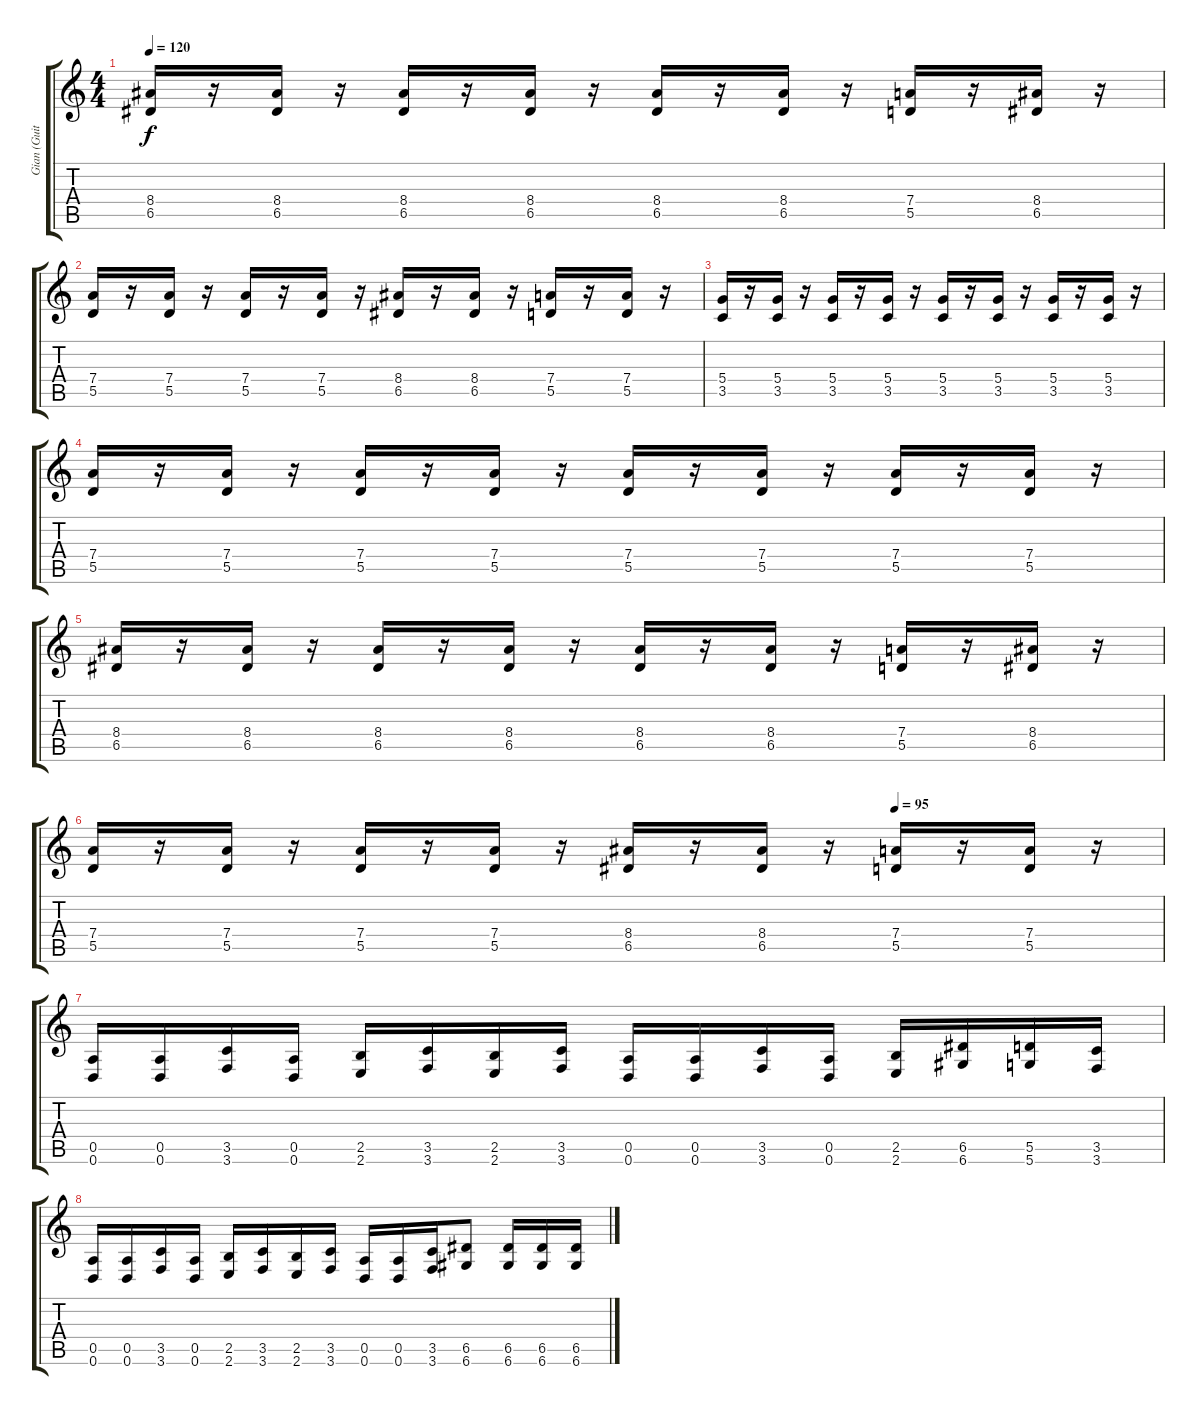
\track ("Gian (Guitar)" "Gian (Guit") {instrument distortionguitar}
\staff {score tabs}
\tuning (E4 B3 G3 D3 A2 D2) {hide}
\ts (4 4)
\tempo 120
\clef g2
\ks c
(8.4 6.5).16{dy f} r.16 (8.4 6.5).16 r.16 (8.4 6.5).16 r.16 (8.4 6.5).16 r.16 (8.4 6.5).16 r.16 (8.4 6.5).16 r.16 (7.4 5.5).16 r.16 (8.4 6.5).16 r.16 |
(7.4 5.5).16 r.16 (7.4 5.5).16 r.16 (7.4 5.5).16 r.16 (7.4 5.5).16 r.16 (8.4 6.5).16 r.16 (8.4 6.5).16 r.16 (7.4 5.5).16 r.16 (7.4 5.5).16 r.16 |
(5.4 3.5).16 r.16 (5.4 3.5).16 r.16 (5.4 3.5).16 r.16 (5.4 3.5).16 r.16 (5.4 3.5).16 r.16 (5.4 3.5).16 r.16 (5.4 3.5).16 r.16 (5.4 3.5).16 r.16 |
(7.4 5.5).16 r.16 (7.4 5.5).16 r.16 (7.4 5.5).16 r.16 (7.4 5.5).16 r.16 (7.4 5.5).16 r.16 (7.4 5.5).16 r.16 (7.4 5.5).16 r.16 (7.4 5.5).16 r.16 |
(8.4 6.5).16 r.16 (8.4 6.5).16 r.16 (8.4 6.5).16 r.16 (8.4 6.5).16 r.16 (8.4 6.5).16 r.16 (8.4 6.5).16 r.16 (7.4 5.5).16 r.16 (8.4 6.5).16 r.16 |
\tempo (95 0.75)
(7.4 5.5).16 r.16 (7.4 5.5).16 r.16 (7.4 5.5).16 r.16 (7.4 5.5).16 r.16 (8.4 6.5).16 r.16 (8.4 6.5).16 r.16 (7.4 5.5).16 r.16 (7.4 5.5).16 r.16 |
(0.5 0.6).16 (0.5 0.6).16 (3.5 3.6).16 (0.5 0.6).16 (2.5 2.6).16 (3.5 3.6).16 (2.5 2.6).16 (3.5 3.6).16 (0.5 0.6).16 (0.5 0.6).16 (3.5 3.6).16 (0.5 0.6).16 (2.5 2.6).16 (6.5 6.6).16 (5.5 5.6).16 (3.5 3.6).16 |
(0.5 0.6).16 (0.5 0.6).16 (3.5 3.6).16 (0.5 0.6).16 (2.5 2.6).16 (3.5 3.6).16 (2.5 2.6).16 (3.5 3.6).16 (0.5 0.6).16 (0.5 0.6).16 (3.5 3.6).16 (6.5 6.6).8 (6.5 6.6).16 (6.5 6.6).16 (6.5 6.6).16
